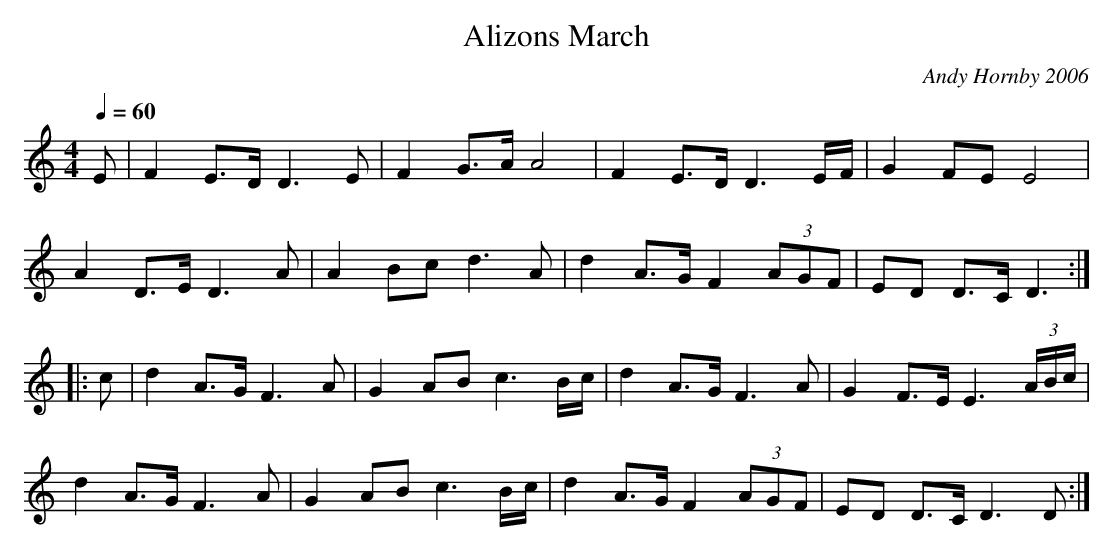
X:1
T:Alizons March
C:Andy Hornby 2006
L:1/8
M:4/4
Q:1/4=60
K:C major
E|F2E3/2D/2 D3E|F2G3/2A/2 A4|F2E3/2D/2 D3E/2F/2|G2FE E4|
A2D3/2E/2 D3A|A2Bc d3A|d2A3/2G/2 F2 (3AGF|ED D3/2C/2 D3:|
|:c|d2A3/2G/2 F3A|G2AB c3B/2c/2|d2A3/2G/2 F3A|G2F3/2E/2 E3 (3A/2B/2c/2|
d2A3/2G/2 F3A|G2AB c3B/2c/2|d2A3/2G/2 F2 (3AGF|ED D3/2C/2 D3D:|
